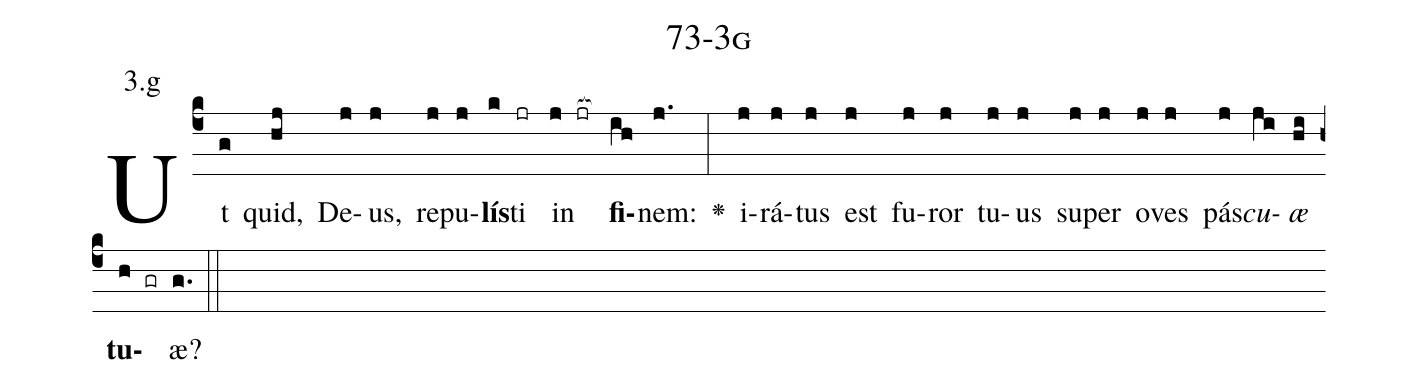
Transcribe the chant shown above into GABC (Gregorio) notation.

name: 73-3g;
annotation: 3.g;
%%
(c4)Ut(g) quid,(hj) De(j)us,(j) re(j)pu(j)<b>lís</b>(k)ti(jr) in(j jr[ocb:1{]) <b>fi</b>(ih[ocb:0}])nem:(j.) <v>\greheightstar</v>(:) i(j)rá(j)tus(j) est(j) fu(j)ror(j) tu(j)us(j) su(j)per(j) o(j)ves(j) pás(j)<i>cu</i>(ji)<i>æ</i>(hi) <b>tu</b>(h gr)æ?(g.) (::)


%E(j) u(j) o(ji) u(hi) a(h) e.(g.) (::)
